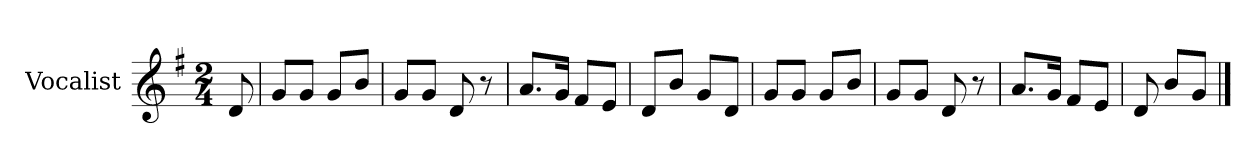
**kern
*part1
*staff1
*I"Vocalist
*k[f#]
*G:
*M2/4
=
8d
=1
8gL
8gJ
8gL
8bJ
=2
8gL
8gJ
8d
8r
=3
8.aL
16gJk
8f#L
8eJ
=4
8dL
8bJ
8gL
8dJ
=5
8gL
8gJ
8gL
8bJ
=6
8gL
8gJ
8d
8r
=7
8.aL
16gJk
8f#L
8eJ
=8
8d
8bL
8gJ
==
*-
